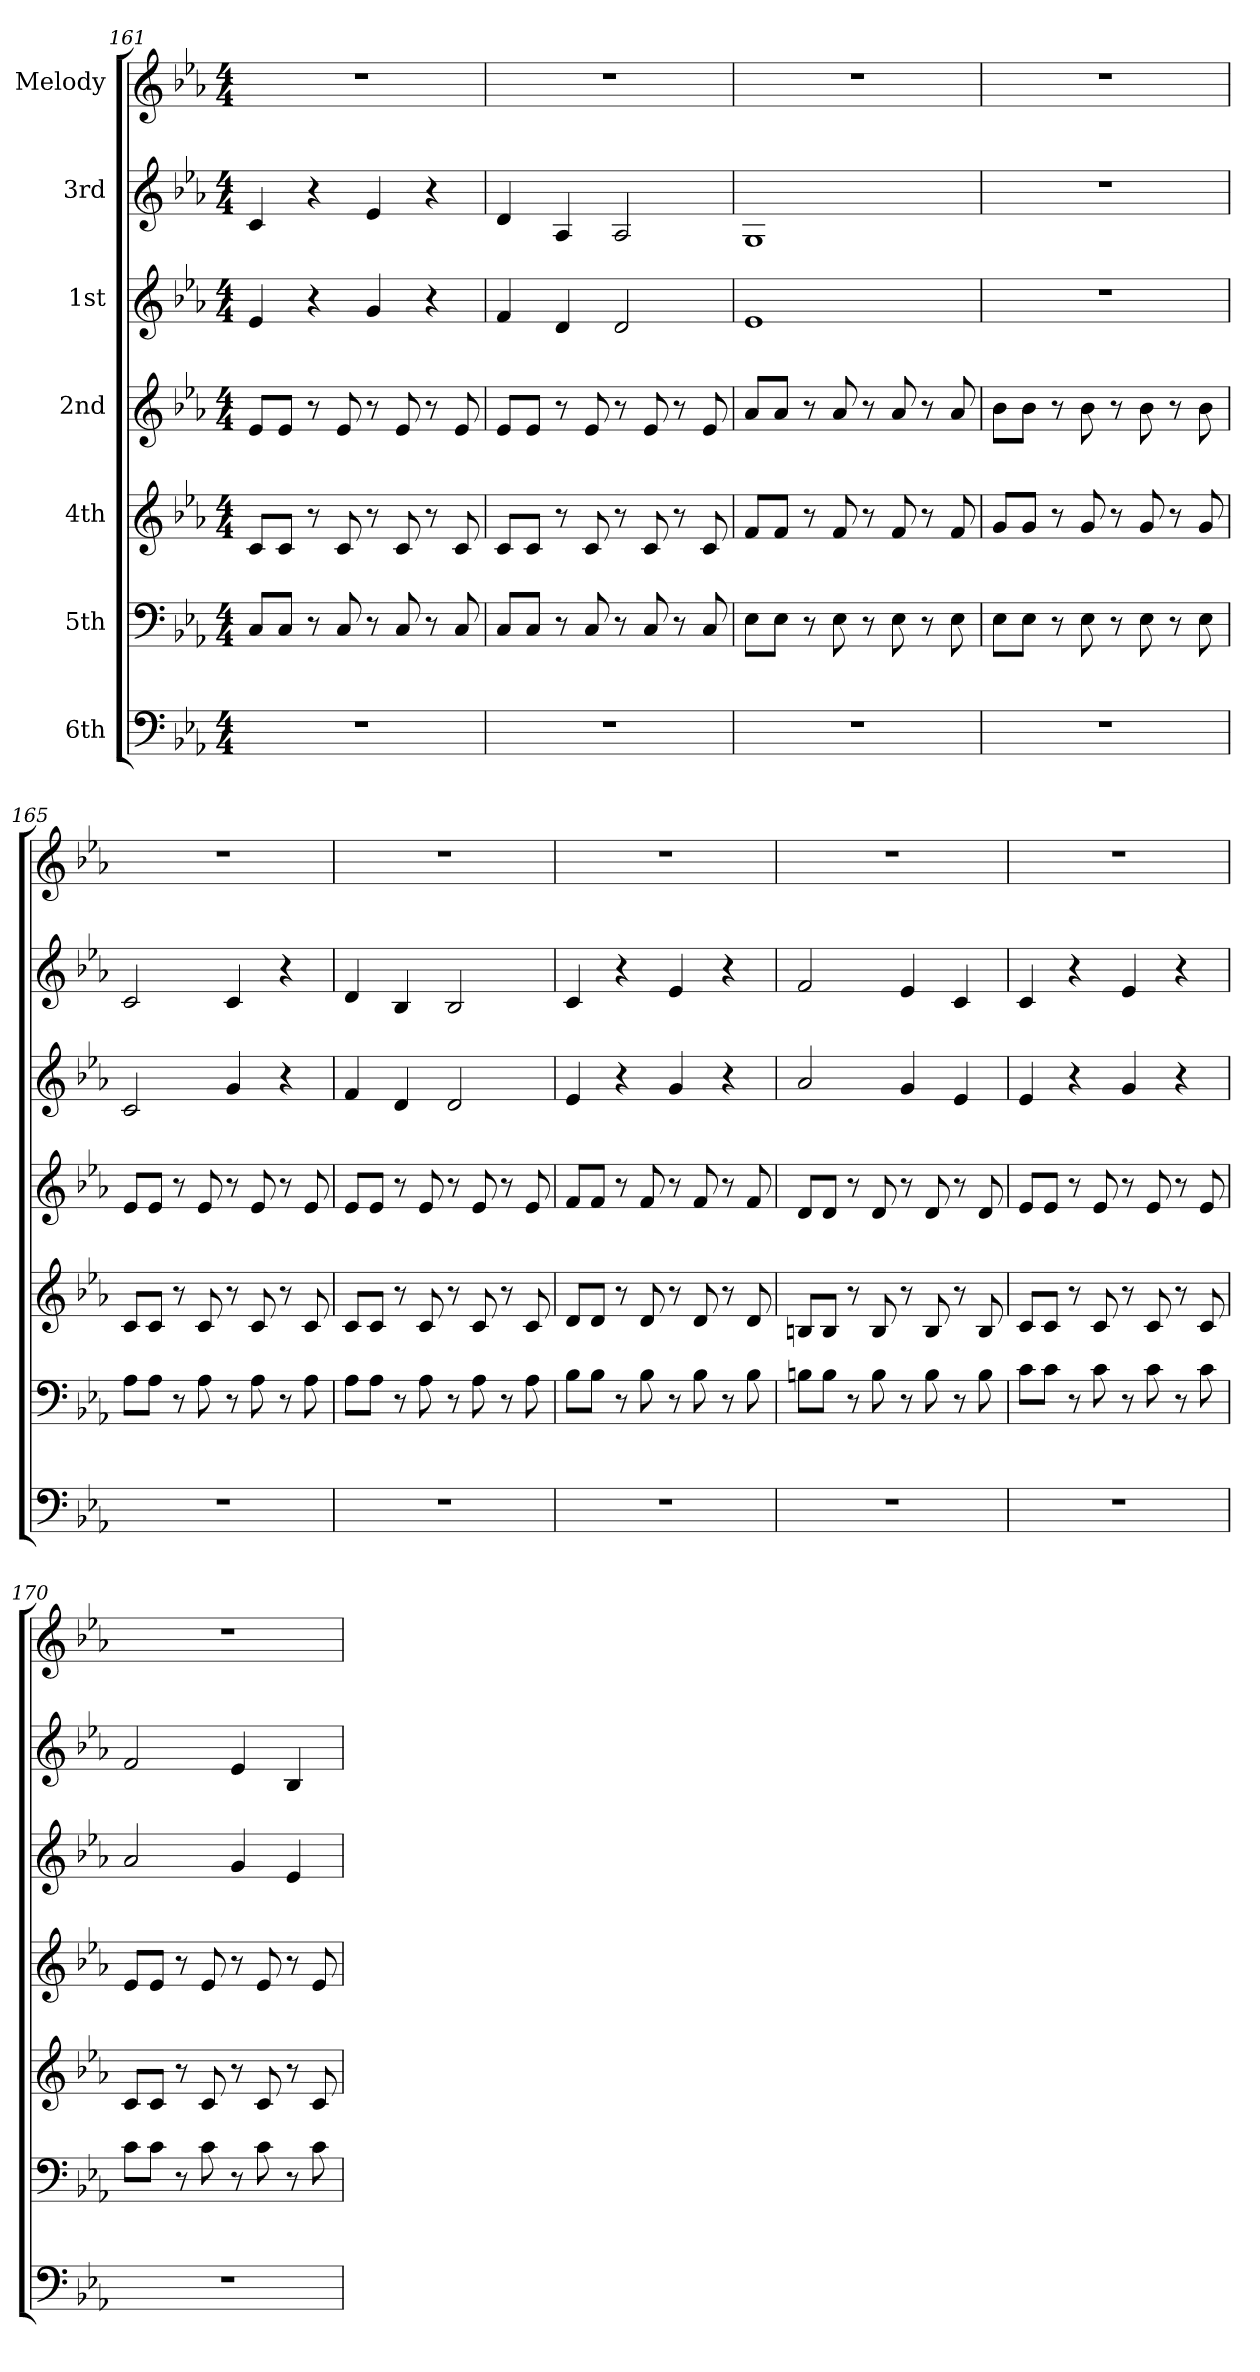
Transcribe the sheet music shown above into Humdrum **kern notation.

**kern	**kern	**kern	**kern	**kern	**kern	**kern
*part7	*part6	*part5	*part4	*part3	*part2	*part1
*staff7	*staff6	*staff5	*staff4	*staff3	*staff2	*staff1
*I"6th	*I"5th	*I"4th	*I"2nd	*I"1st	*I"3rd	*I"Melody
*clefF4	*clefF4	*clefG2	*clefG2	*clefG2	*clefG2	*clefG2
*k[b-e-a-]	*k[b-e-a-]	*k[b-e-a-]	*k[b-e-a-]	*k[b-e-a-]	*k[b-e-a-]	*k[b-e-a-]
*M4/4	*M4/4	*M4/4	*M4/4	*M4/4	*M4/4	*M4/4
=161	=161	=161	=161	=161	=161	=161
1r	8CL	8cL	8e-L	4e-	4c	1r
.	8CJ	8cJ	8e-J	.	.	.
.	8r	8r	8r	4r	4r	.
.	8C	8c	8e-	.	.	.
.	8r	8r	8r	4g	4e-	.
.	8C	8c	8e-	.	.	.
.	8r	8r	8r	4r	4r	.
.	8C	8c	8e-	.	.	.
=162	=162	=162	=162	=162	=162	=162
1r	8CL	8cL	8e-L	4f	4d	1r
.	8CJ	8cJ	8e-J	.	.	.
.	8r	8r	8r	4d	4A-	.
.	8C	8c	8e-	.	.	.
.	8r	8r	8r	2d	2A-	.
.	8C	8c	8e-	.	.	.
.	8r	8r	8r	.	.	.
.	8C	8c	8e-	.	.	.
=163	=163	=163	=163	=163	=163	=163
1r	8E-L	8fL	8a-L	1e-	1G	1r
.	8E-J	8fJ	8a-J	.	.	.
.	8r	8r	8r	.	.	.
.	8E-	8f	8a-	.	.	.
.	8r	8r	8r	.	.	.
.	8E-	8f	8a-	.	.	.
.	8r	8r	8r	.	.	.
.	8E-	8f	8a-	.	.	.
=164	=164	=164	=164	=164	=164	=164
1r	8E-L	8gL	8b-L	1r	1r	1r
.	8E-J	8gJ	8b-J	.	.	.
.	8r	8r	8r	.	.	.
.	8E-	8g	8b-	.	.	.
.	8r	8r	8r	.	.	.
.	8E-	8g	8b-	.	.	.
.	8r	8r	8r	.	.	.
.	8E-	8g	8b-	.	.	.
=165	=165	=165	=165	=165	=165	=165
1r	8A-L	8cL	8e-L	2c	2c	1r
.	8A-J	8cJ	8e-J	.	.	.
.	8r	8r	8r	.	.	.
.	8A-	8c	8e-	.	.	.
.	8r	8r	8r	4g	4c	.
.	8A-	8c	8e-	.	.	.
.	8r	8r	8r	4r	4r	.
.	8A-	8c	8e-	.	.	.
=166	=166	=166	=166	=166	=166	=166
1r	8A-L	8cL	8e-L	4f	4d	1r
.	8A-J	8cJ	8e-J	.	.	.
.	8r	8r	8r	4d	4B-	.
.	8A-	8c	8e-	.	.	.
.	8r	8r	8r	2d	2B-	.
.	8A-	8c	8e-	.	.	.
.	8r	8r	8r	.	.	.
.	8A-	8c	8e-	.	.	.
=167	=167	=167	=167	=167	=167	=167
1r	8B-L	8dL	8fL	4e-	4c	1r
.	8B-J	8dJ	8fJ	.	.	.
.	8r	8r	8r	4r	4r	.
.	8B-	8d	8f	.	.	.
.	8r	8r	8r	4g	4e-	.
.	8B-	8d	8f	.	.	.
.	8r	8r	8r	4r	4r	.
.	8B-	8d	8f	.	.	.
=168	=168	=168	=168	=168	=168	=168
1r	8BnL	8BnL	8dL	2a-	2f	1r
.	8BJ	8BJ	8dJ	.	.	.
.	8r	8r	8r	.	.	.
.	8B	8B	8d	.	.	.
.	8r	8r	8r	4g	4e-	.
.	8B	8B	8d	.	.	.
.	8r	8r	8r	4e-	4c	.
.	8B	8B	8d	.	.	.
=169	=169	=169	=169	=169	=169	=169
1r	8cL	8cL	8e-L	4e-	4c	1r
.	8cJ	8cJ	8e-J	.	.	.
.	8r	8r	8r	4r	4r	.
.	8c	8c	8e-	.	.	.
.	8r	8r	8r	4g	4e-	.
.	8c	8c	8e-	.	.	.
.	8r	8r	8r	4r	4r	.
.	8c	8c	8e-	.	.	.
=170	=170	=170	=170	=170	=170	=170
1r	8cL	8cL	8e-L	2a-	2f	1r
.	8cJ	8cJ	8e-J	.	.	.
.	8r	8r	8r	.	.	.
.	8c	8c	8e-	.	.	.
.	8r	8r	8r	4g	4e-	.
.	8c	8c	8e-	.	.	.
.	8r	8r	8r	4e-	4B-	.
.	8c	8c	8e-	.	.	.
=	=	=	=	=	=	=
*-	*-	*-	*-	*-	*-	*-
